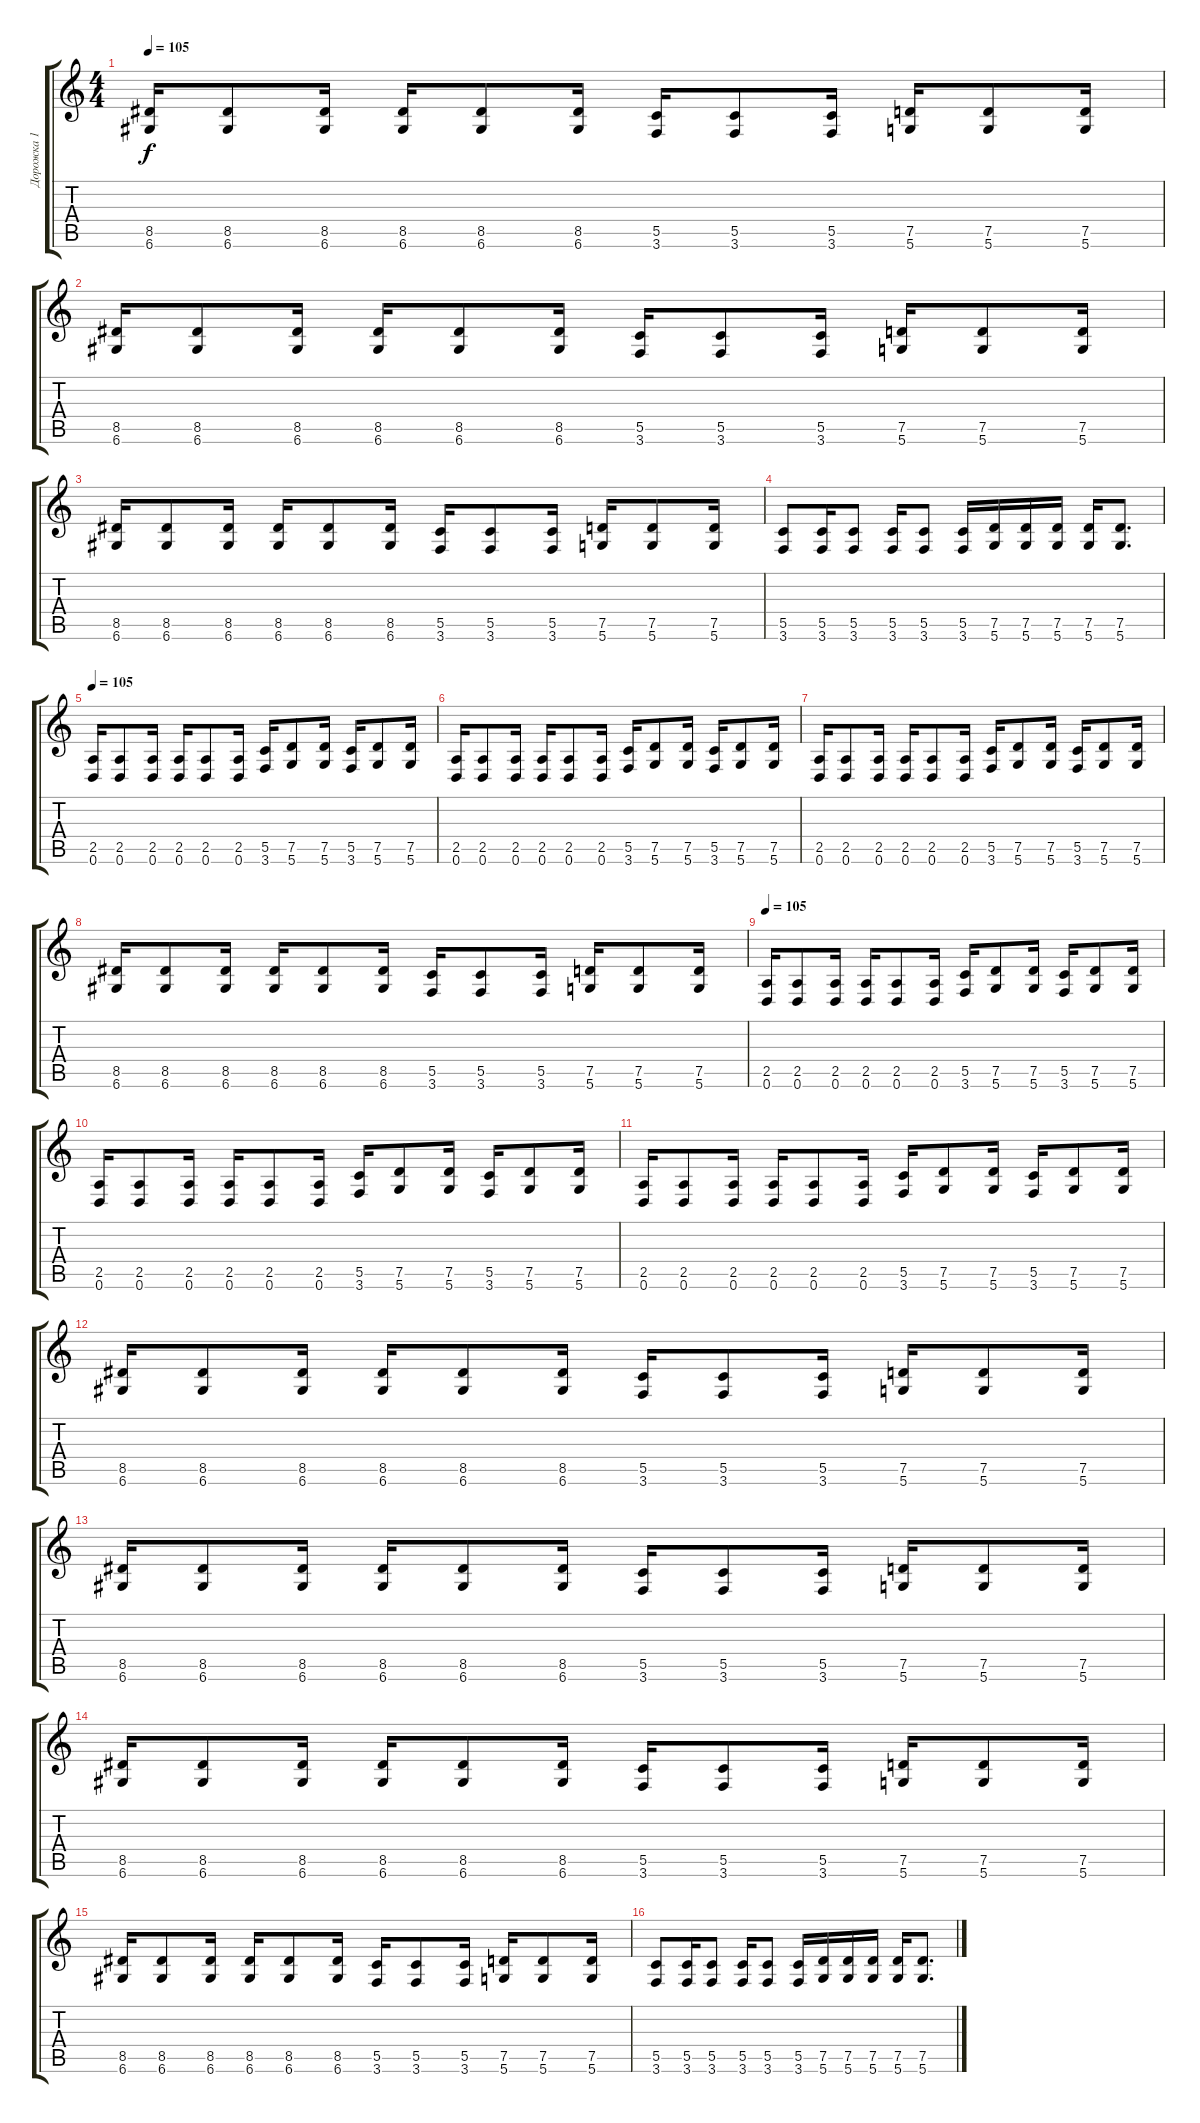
\track ("Дорожка 1" "Дорожка 1") {instrument distortionguitar}
\staff {score tabs}
\tuning (D4 A3 F3 C3 G2 D2) {hide}
\ts (4 4)
\tempo 105
\clef g2
\ks c
(8.5 6.6).16{dy f} (8.5 6.6).8 (8.5 6.6).16 (8.5 6.6).16 (8.5 6.6).8 (8.5 6.6).16 (5.5 3.6).16 (5.5 3.6).8 (5.5 3.6).16 (7.5 5.6).16 (7.5 5.6).8 (7.5 5.6).16 |
(8.5 6.6).16 (8.5 6.6).8 (8.5 6.6).16 (8.5 6.6).16 (8.5 6.6).8 (8.5 6.6).16 (5.5 3.6).16 (5.5 3.6).8 (5.5 3.6).16 (7.5 5.6).16 (7.5 5.6).8 (7.5 5.6).16 |
(8.5 6.6).16 (8.5 6.6).8 (8.5 6.6).16 (8.5 6.6).16 (8.5 6.6).8 (8.5 6.6).16 (5.5 3.6).16 (5.5 3.6).8 (5.5 3.6).16 (7.5 5.6).16 (7.5 5.6).8 (7.5 5.6).16 |
(5.5 3.6).8 (5.5 3.6).16 (5.5 3.6).8 (5.5 3.6).16 (5.5 3.6).8 (5.5 3.6).16 (7.5 5.6).16 (7.5 5.6).16 (7.5 5.6).16 (7.5 5.6).16 (7.5 5.6).8{d} |
\tempo 105
(2.5 0.6).16 (2.5 0.6).8 (2.5 0.6).16 (2.5 0.6).16 (2.5 0.6).8 (2.5 0.6).16 (5.5 3.6).16 (7.5 5.6).8 (7.5 5.6).16 (5.5 3.6).16 (7.5 5.6).8 (7.5 5.6).16 |
(2.5 0.6).16 (2.5 0.6).8 (2.5 0.6).16 (2.5 0.6).16 (2.5 0.6).8 (2.5 0.6).16 (5.5 3.6).16 (7.5 5.6).8 (7.5 5.6).16 (5.5 3.6).16 (7.5 5.6).8 (7.5 5.6).16 |
(2.5 0.6).16 (2.5 0.6).8 (2.5 0.6).16 (2.5 0.6).16 (2.5 0.6).8 (2.5 0.6).16 (5.5 3.6).16 (7.5 5.6).8 (7.5 5.6).16 (5.5 3.6).16 (7.5 5.6).8 (7.5 5.6).16 |
(8.5 6.6).16 (8.5 6.6).8 (8.5 6.6).16 (8.5 6.6).16 (8.5 6.6).8 (8.5 6.6).16 (5.5 3.6).16 (5.5 3.6).8 (5.5 3.6).16 (7.5 5.6).16 (7.5 5.6).8 (7.5 5.6).16 |
\tempo 105
(2.5 0.6).16 (2.5 0.6).8 (2.5 0.6).16 (2.5 0.6).16 (2.5 0.6).8 (2.5 0.6).16 (5.5 3.6).16 (7.5 5.6).8 (7.5 5.6).16 (5.5 3.6).16 (7.5 5.6).8 (7.5 5.6).16 |
(2.5 0.6).16 (2.5 0.6).8 (2.5 0.6).16 (2.5 0.6).16 (2.5 0.6).8 (2.5 0.6).16 (5.5 3.6).16 (7.5 5.6).8 (7.5 5.6).16 (5.5 3.6).16 (7.5 5.6).8 (7.5 5.6).16 |
(2.5 0.6).16 (2.5 0.6).8 (2.5 0.6).16 (2.5 0.6).16 (2.5 0.6).8 (2.5 0.6).16 (5.5 3.6).16 (7.5 5.6).8 (7.5 5.6).16 (5.5 3.6).16 (7.5 5.6).8 (7.5 5.6).16 |
(8.5 6.6).16 (8.5 6.6).8 (8.5 6.6).16 (8.5 6.6).16 (8.5 6.6).8 (8.5 6.6).16 (5.5 3.6).16 (5.5 3.6).8 (5.5 3.6).16 (7.5 5.6).16 (7.5 5.6).8 (7.5 5.6).16 |
(8.5 6.6).16 (8.5 6.6).8 (8.5 6.6).16 (8.5 6.6).16 (8.5 6.6).8 (8.5 6.6).16 (5.5 3.6).16 (5.5 3.6).8 (5.5 3.6).16 (7.5 5.6).16 (7.5 5.6).8 (7.5 5.6).16 |
(8.5 6.6).16 (8.5 6.6).8 (8.5 6.6).16 (8.5 6.6).16 (8.5 6.6).8 (8.5 6.6).16 (5.5 3.6).16 (5.5 3.6).8 (5.5 3.6).16 (7.5 5.6).16 (7.5 5.6).8 (7.5 5.6).16 |
(8.5 6.6).16 (8.5 6.6).8 (8.5 6.6).16 (8.5 6.6).16 (8.5 6.6).8 (8.5 6.6).16 (5.5 3.6).16 (5.5 3.6).8 (5.5 3.6).16 (7.5 5.6).16 (7.5 5.6).8 (7.5 5.6).16 |
(5.5 3.6).8 (5.5 3.6).16 (5.5 3.6).8 (5.5 3.6).16 (5.5 3.6).8 (5.5 3.6).16 (7.5 5.6).16 (7.5 5.6).16 (7.5 5.6).16 (7.5 5.6).16 (7.5 5.6).8{d}
